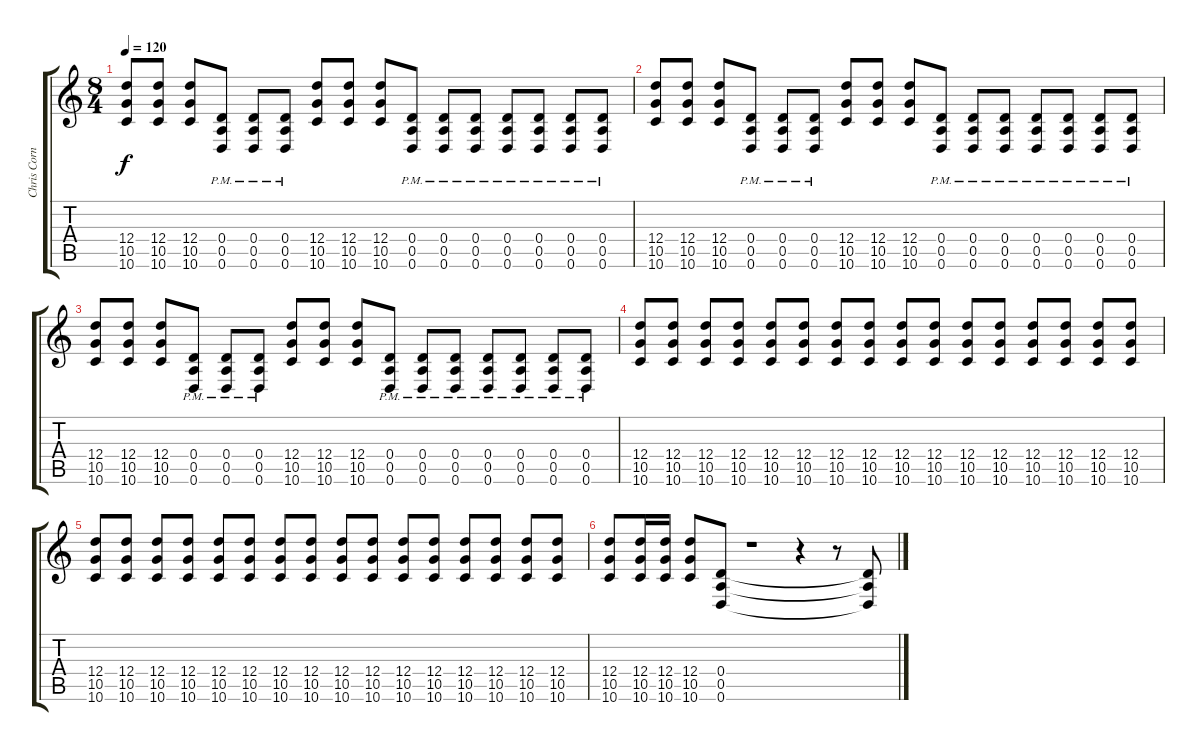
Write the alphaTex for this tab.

\track ("Chris Cornell (Rhythm Gtr)" "Chris Corn") {instrument distortionguitar}
\staff {score tabs}
\tuning (E4 B3 G3 D3 A2 D2) {hide}
\ts (8 4)
\tempo 120
\clef g2
\ks c
(12.4 10.5 10.6).8{dy f} (12.4 10.5 10.6).8 (12.4 10.5 10.6).8 (0.4 0.5 0.6{pm}).8 (0.4 0.5{pm} 0.6).8 (0.4 0.5{pm} 0.6).8 (12.4 10.5 10.6).8 (12.4 10.5 10.6).8 (12.4 10.5 10.6).8 (0.4 0.5{pm} 0.6).8 (0.4 0.5{pm} 0.6).8 (0.4 0.5{pm} 0.6).8 (0.4{pm} 0.5 0.6).8 (0.4 0.5{pm} 0.6).8 (0.4 0.5{pm} 0.6).8 (0.4 0.5{pm} 0.6).8 |
(12.4 10.5 10.6).8 (12.4 10.5 10.6).8 (12.4 10.5 10.6).8 (0.4 0.5 0.6{pm}).8 (0.4 0.5{pm} 0.6).8 (0.4 0.5{pm} 0.6).8 (12.4 10.5 10.6).8 (12.4 10.5 10.6).8 (12.4 10.5 10.6).8 (0.4 0.5{pm} 0.6).8 (0.4 0.5{pm} 0.6).8 (0.4 0.5{pm} 0.6).8 (0.4{pm} 0.5 0.6).8 (0.4 0.5{pm} 0.6).8 (0.4 0.5{pm} 0.6).8 (0.4 0.5{pm} 0.6).8 |
(12.4 10.5 10.6).8 (12.4 10.5 10.6).8 (12.4 10.5 10.6).8 (0.4 0.5 0.6{pm}).8 (0.4 0.5{pm} 0.6).8 (0.4 0.5{pm} 0.6).8 (12.4 10.5 10.6).8 (12.4 10.5 10.6).8 (12.4 10.5 10.6).8 (0.4 0.5{pm} 0.6).8 (0.4 0.5{pm} 0.6).8 (0.4 0.5{pm} 0.6).8 (0.4{pm} 0.5 0.6).8 (0.4 0.5{pm} 0.6).8 (0.4 0.5{pm} 0.6).8 (0.4 0.5{pm} 0.6).8 |
(12.4 10.5 10.6).8 (12.4 10.5 10.6).8 (12.4 10.5 10.6).8 (12.4 10.5 10.6).8 (12.4 10.5 10.6).8 (12.4 10.5 10.6).8 (12.4 10.5 10.6).8 (12.4 10.5 10.6).8 (12.4 10.5 10.6).8 (12.4 10.5 10.6).8 (12.4 10.5 10.6).8 (12.4 10.5 10.6).8 (12.4 10.5 10.6).8 (12.4 10.5 10.6).8 (12.4 10.5 10.6).8 (12.4 10.5 10.6).8 |
(12.4 10.5 10.6).8 (12.4 10.5 10.6).8 (12.4 10.5 10.6).8 (12.4 10.5 10.6).8 (12.4 10.5 10.6).8 (12.4 10.5 10.6).8 (12.4 10.5 10.6).8 (12.4 10.5 10.6).8 (12.4 10.5 10.6).8 (12.4 10.5 10.6).8 (12.4 10.5 10.6).8 (12.4 10.5 10.6).8 (12.4 10.5 10.6).8 (12.4 10.5 10.6).8 (12.4 10.5 10.6).8 (12.4 10.5 10.6).8 |
(12.4 10.5 10.6).8 (12.4 10.5 10.6).16 (12.4 10.5 10.6).16 (12.4 10.5 10.6).8 (0.4 0.5 0.6).8 r.1 r.4 r.8 (0.4{t} 0.5{t} 0.6{t}).8
